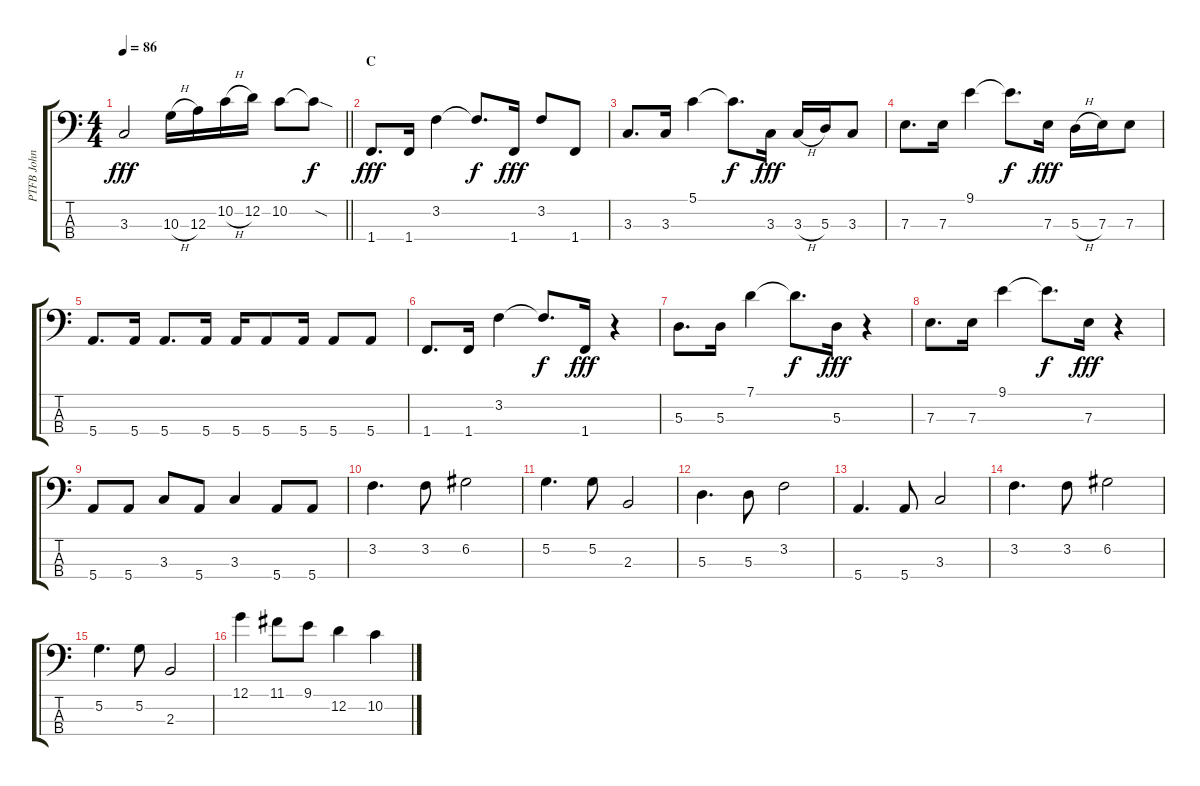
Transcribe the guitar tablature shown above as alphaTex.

\track ("PTFB John" "PTFB John") {instrument electricbassfinger}
\staff {score tabs}
\tuning (G2 D2 A1 E1) {hide}
\ts (4 4)
\tempo 86
\clef f4
\barLineRight lightlight
\ks c
3.3.2{dy fff} 10.3{h}.16 12.3.16 10.2{h}.16 12.2.16 10.2.8 10.2{sod t}.8{dy f} |
\section ("" "C")
1.4.8{d dy fff} 1.4.16 3.2.4 3.2{t}.8{d dy f} 1.4.16{dy fff} 3.2.8 1.4.8 |
3.3.8{d} 3.3.16 5.1.4 5.1{t}.8{d dy f} 3.3.16{dy fff} 3.3{h}.16 5.3.16 3.3.8 |
7.3.8{d} 7.3.16 9.1.4 9.1{t}.8{d dy f} 7.3.16{dy fff} 5.3{h}.16 7.3.16 7.3.8 |
5.4.8{d} 5.4.16 5.4.8{d} 5.4.16 5.4.16 5.4.8 5.4.16 5.4.8 5.4.8 |
1.4.8{d} 1.4.16 3.2.4 3.2{t}.8{d dy f} 1.4.16{dy fff} r.4 |
5.3.8{d} 5.3.16 7.1.4 7.1{t}.8{d dy f} 5.3.16{dy fff} r.4 |
7.3.8{d} 7.3.16 9.1.4 9.1{t}.8{d dy f} 7.3.16{dy fff} r.4 |
5.4.8 5.4.8 3.3.8 5.4.8 3.3.4 5.4.8 5.4.8 |
3.2.4{d} 3.2.8 6.2.2 |
5.2.4{d} 5.2.8 2.3.2 |
5.3.4{d} 5.3.8 3.2.2 |
5.4.4{d} 5.4.8 3.3.2 |
3.2.4{d} 3.2.8 6.2.2 |
5.2.4{d} 5.2.8 2.3.2 |
12.1.4 11.1.8 9.1.8 12.2.4 10.2.4
